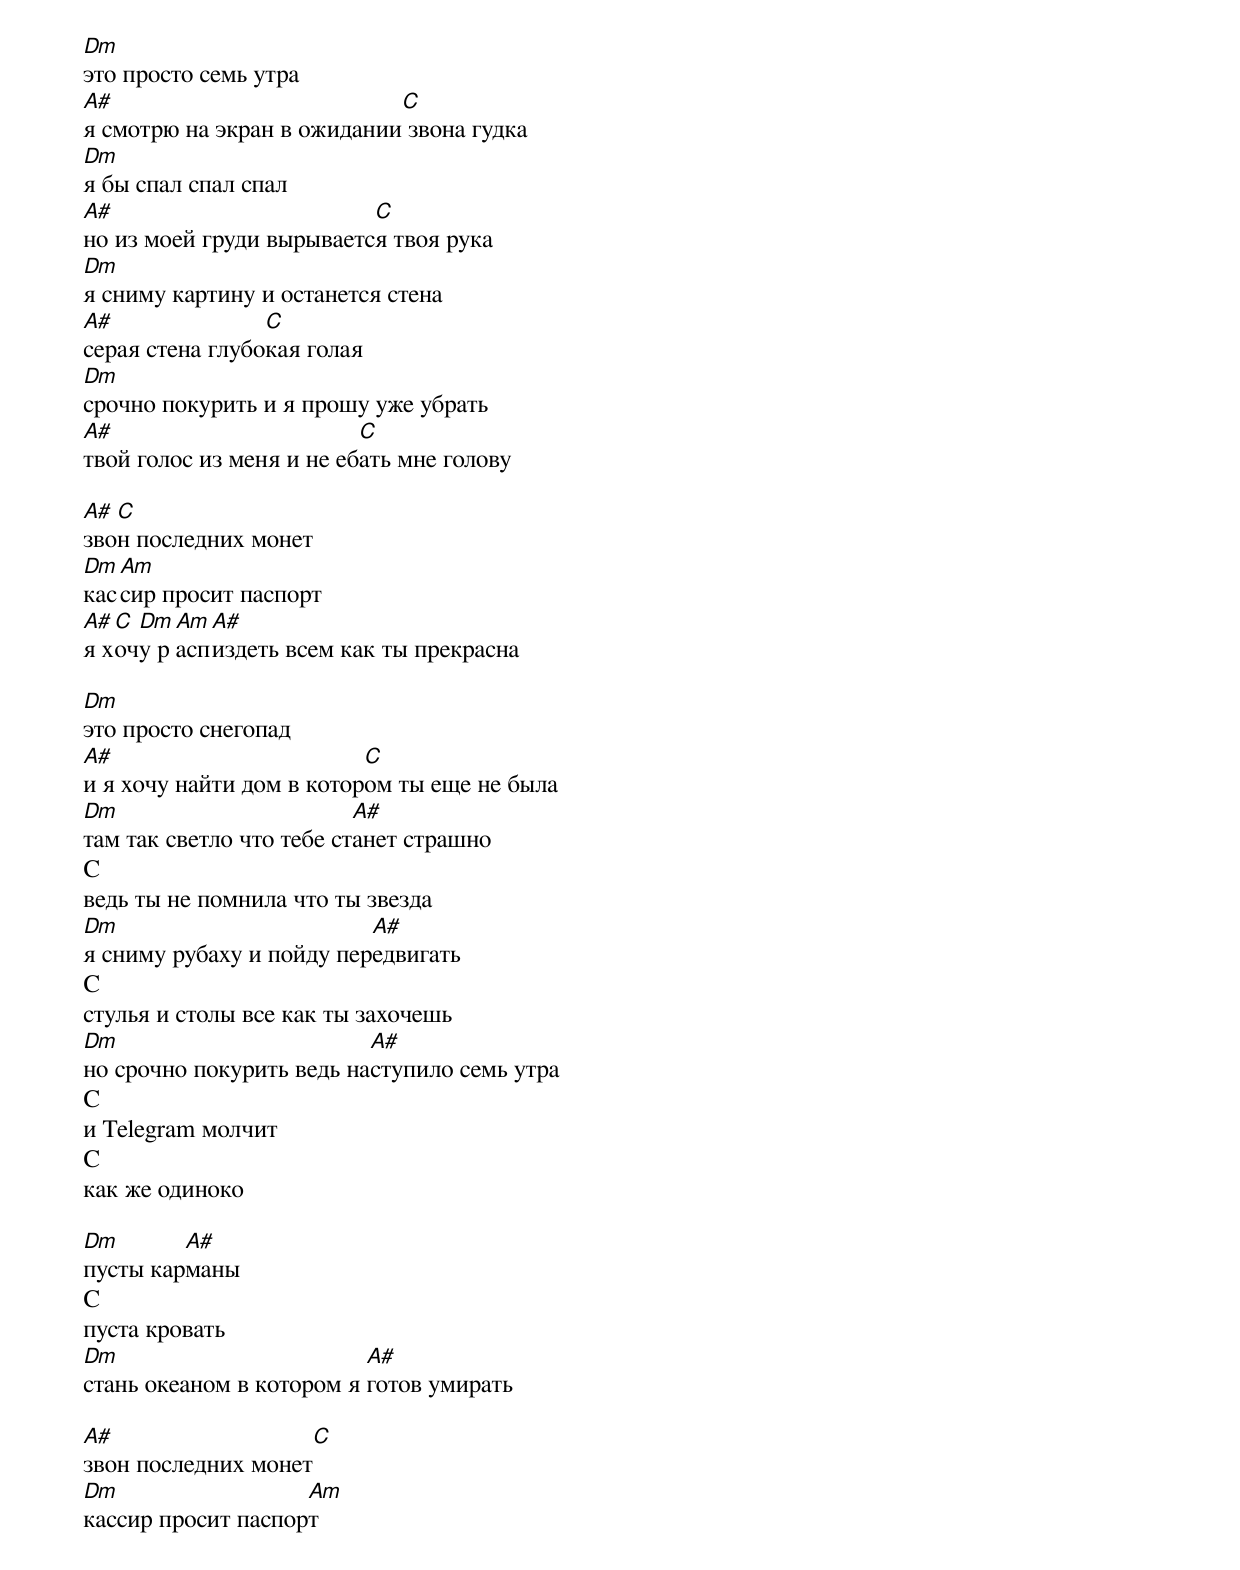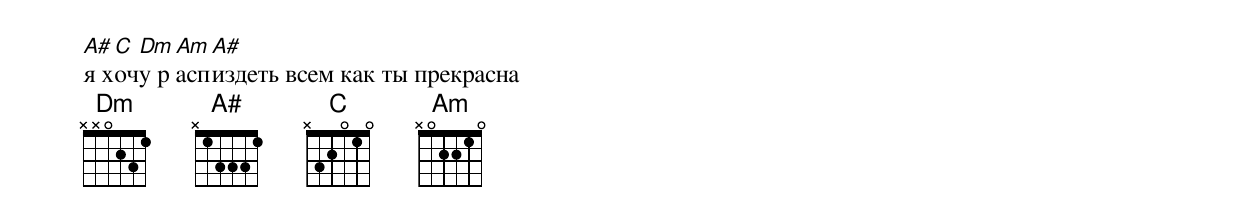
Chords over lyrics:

Dm
это просто семь утра
A#                          C
я смотрю на экран в ожидании звона гудка
Dm
я бы спал спал спал
A#                        C
но из моей груди вырывается твоя рука
Dm
я сниму картину и останется стена
A#               C
серая стена глубокая голая
Dm
срочно покурить и я прошу уже убрать
A#                        C
твой голос из меня и не ебать мне голову

A# C
звон последних монет
Dm Am
кассир просит паспорт
A# C Dm Am A#
я хочу распиздеть всем как ты прекрасна

Dm
это просто снегопад
A#                        C
и я хочу найти дом в котором ты еще не была
Dm                        A#
там так светло что тебе станет страшно
С
ведь ты не помнила что ты звезда
Dm                        A#
я сниму рубаху и пойду передвигать
С
стулья и столы все как ты захочешь
Dm                        A#
но срочно покурить ведь наступило семь утра
С
и Telegram молчит
С
как же одиноко

Dm       A#
пусты карманы
С
пуста кровать
Dm                        A#
стань океаном в котором я готов умирать

A#                      C
звон последних монет
Dm                  Am
кассир просит паспорт
A# C Dm Am A#
я хочу распиздеть всем как ты прекрасна
